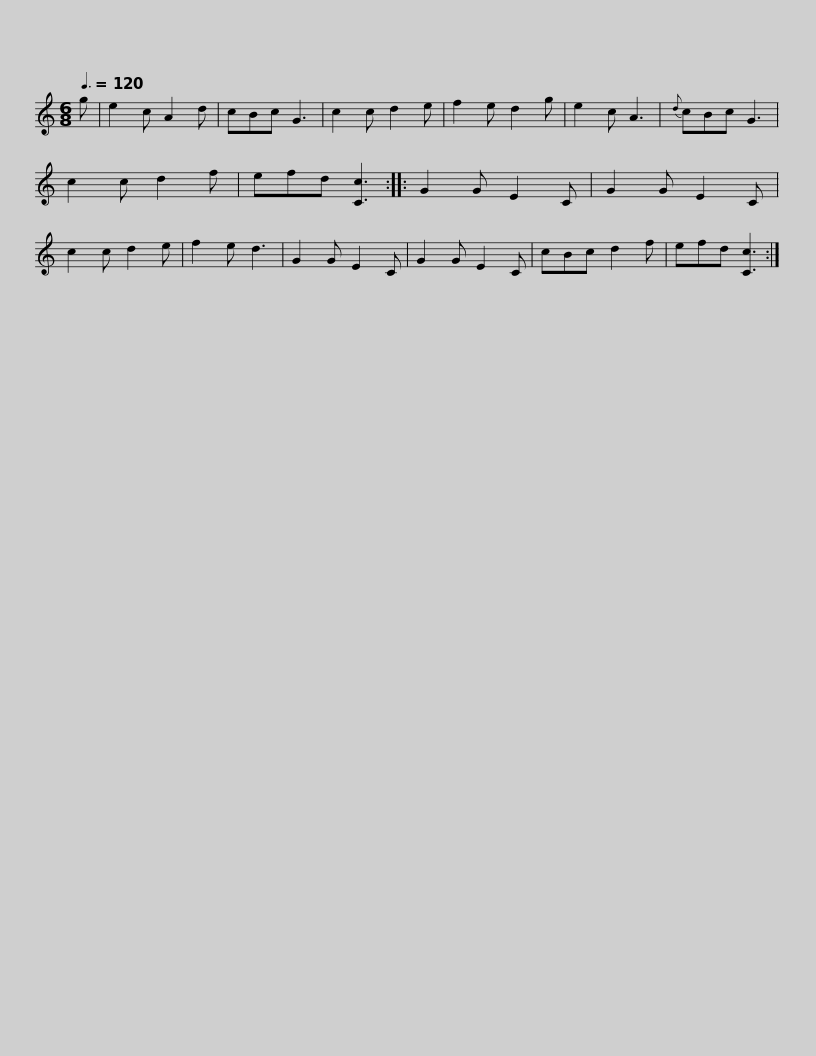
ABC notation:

X:1
L:1/8
Q:3/8=120
M:6/8
I:linebreak $
K:C
V:1 treble
V:1
 g | e2 c A2 d | cBc G3 | c2 c d2 e | f2 e d2 g |$ %5
 e2 c A3 |{d} cBc G3 | c2 c d2 f | efd [Cc]3 ::$ G2 G E2 C | %10
 G2 G E2 C | c2 c d2 e | f2 e d3 |$ G2 G E2 C | G2 G E2 C | %15
 cBc d2 f | efd [Cc]3 :| %17
